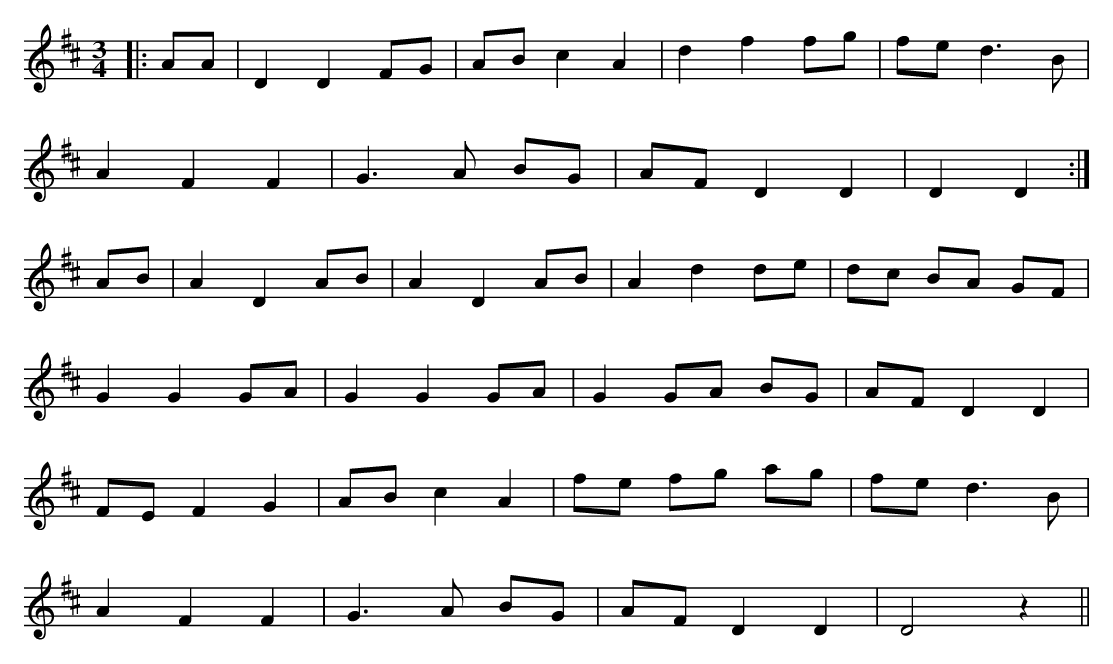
X:1
M:3/4
K:D
|:AA|D2 D2 FG|AB c2 A2|d2 f2 fg|fe d3B|
A2 F2 F2|G3A BG|AF D2 D2|D2 D2:|
AB|A2 D2 AB|A2 D2 AB|A2 d2 de|dc BA GF|
G2 G2 GA|G2 G2 GA|G2 GA BG|AF D2 D2|
FE F2 G2|AB c2 A2|fe fg ag|fe d3B|
A2 F2 F2|G3A BG|AF D2 D2|D4 z2||
